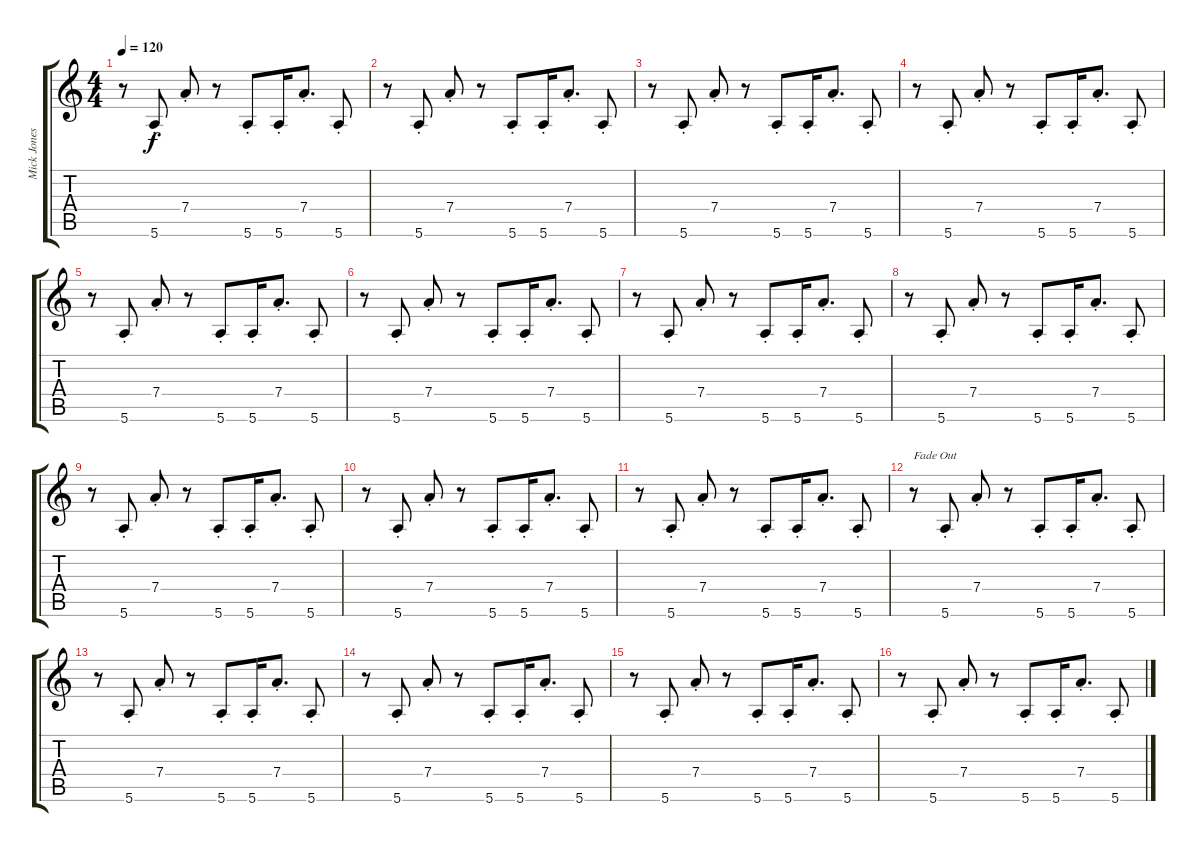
\track ("Mick Jones" "Mick Jones") {instrument electricguitarclean}
\staff {score tabs}
\tuning (E4 B3 G3 D3 A2 E2) {hide}
\ts (4 4)
\tempo 120
\clef g2
\ks c
r.8{dy f} 5.6{st}.8 7.4{st}.8 r.8 5.6{st}.8 5.6{st}.16 7.4{st}.8{d} 5.6{st}.8 |
r.8 5.6{st}.8 7.4{st}.8 r.8 5.6{st}.8 5.6{st}.16 7.4{st}.8{d} 5.6{st}.8 |
r.8 5.6{st}.8 7.4{st}.8 r.8 5.6{st}.8 5.6{st}.16 7.4{st}.8{d} 5.6{st}.8 |
r.8 5.6{st}.8 7.4{st}.8 r.8 5.6{st}.8 5.6{st}.16 7.4{st}.8{d} 5.6{st}.8 |
r.8 5.6{st}.8 7.4{st}.8 r.8 5.6{st}.8 5.6{st}.16 7.4{st}.8{d} 5.6{st}.8 |
r.8 5.6{st}.8 7.4{st}.8 r.8 5.6{st}.8 5.6{st}.16 7.4{st}.8{d} 5.6{st}.8 |
r.8 5.6{st}.8 7.4{st}.8 r.8 5.6{st}.8 5.6{st}.16 7.4{st}.8{d} 5.6{st}.8 |
r.8 5.6{st}.8 7.4{st}.8 r.8 5.6{st}.8 5.6{st}.16 7.4{st}.8{d} 5.6{st}.8 |
r.8 5.6{st}.8 7.4{st}.8 r.8 5.6{st}.8 5.6{st}.16 7.4{st}.8{d} 5.6{st}.8 |
r.8 5.6{st}.8 7.4{st}.8 r.8 5.6{st}.8 5.6{st}.16 7.4{st}.8{d} 5.6{st}.8 |
r.8 5.6{st}.8 7.4{st}.8 r.8 5.6{st}.8 5.6{st}.16 7.4{st}.8{d} 5.6{st}.8 |
r.8{txt "Fade Out"} 5.6{st}.8 7.4{st}.8 r.8 5.6{st}.8 5.6{st}.16 7.4{st}.8{d} 5.6{st}.8 |
r.8 5.6{st}.8 7.4{st}.8 r.8 5.6{st}.8 5.6{st}.16 7.4{st}.8{d} 5.6{st}.8 |
r.8 5.6{st}.8 7.4{st}.8 r.8 5.6{st}.8 5.6{st}.16 7.4{st}.8{d} 5.6{st}.8 |
r.8 5.6{st}.8 7.4{st}.8 r.8 5.6{st}.8 5.6{st}.16 7.4{st}.8{d} 5.6{st}.8 |
r.8 5.6{st}.8 7.4{st}.8 r.8 5.6{st}.8 5.6{st}.16 7.4{st}.8{d} 5.6{st}.8
